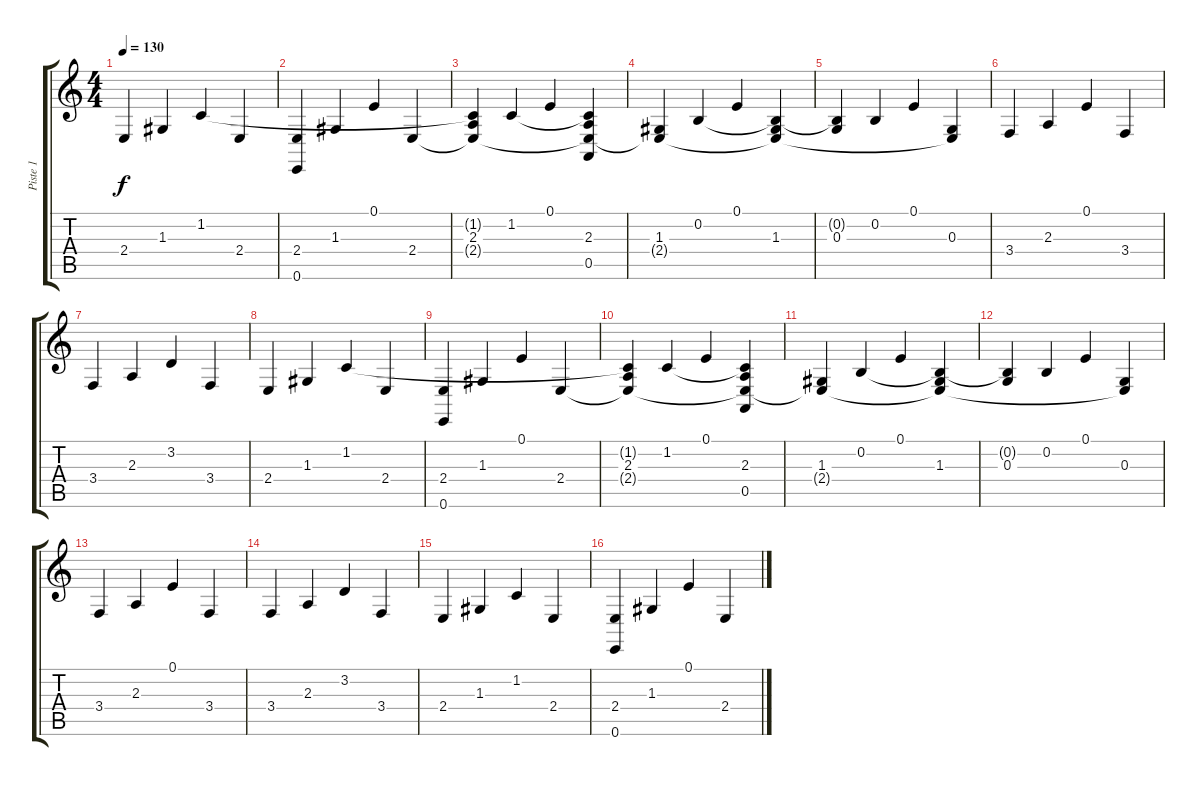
\track ("Piste 1" "Piste 1") {instrument acousticgrandpiano}
\staff {score tabs}
\tuning (E4 B3 G3 D3 A2 E2) {hide}
\ts (4 4)
\tempo 130
\clef g2
\ks c
2.4.4{dy f} 1.3.4 1.2.4 2.4.4 |
(2.4 0.6).4 1.3.4 0.1.4 2.4.4 |
(1.2{t} 2.3 2.4{t}).4 1.2.4 0.1.4 (1.2{t} 2.3 2.4{t} 0.5).4 |
(1.3 2.4{t}).4 0.2.4 0.1.4 (0.2{t} 1.3 2.4{t}).4 |
(0.2{t} 0.3).4 0.2.4 0.1.4 (0.3 2.4{t}).4 |
3.4.4 2.3.4 0.1.4 3.4.4 |
3.4.4 2.3.4 3.2.4 3.4.4 |
2.4.4 1.3.4 1.2.4 2.4.4 |
(2.4 0.6).4 1.3.4 0.1.4 2.4.4 |
(1.2{t} 2.3 2.4{t}).4 1.2.4 0.1.4 (1.2{t} 2.3 2.4{t} 0.5).4 |
(1.3 2.4{t}).4 0.2.4 0.1.4 (0.2{t} 1.3 2.4{t}).4 |
(0.2{t} 0.3).4 0.2.4 0.1.4 (0.3 2.4{t}).4 |
3.4.4 2.3.4 0.1.4 3.4.4 |
3.4.4 2.3.4 3.2.4 3.4.4 |
2.4.4 1.3.4 1.2.4 2.4.4 |
(2.4 0.6).4 1.3.4 0.1.4 2.4.4
